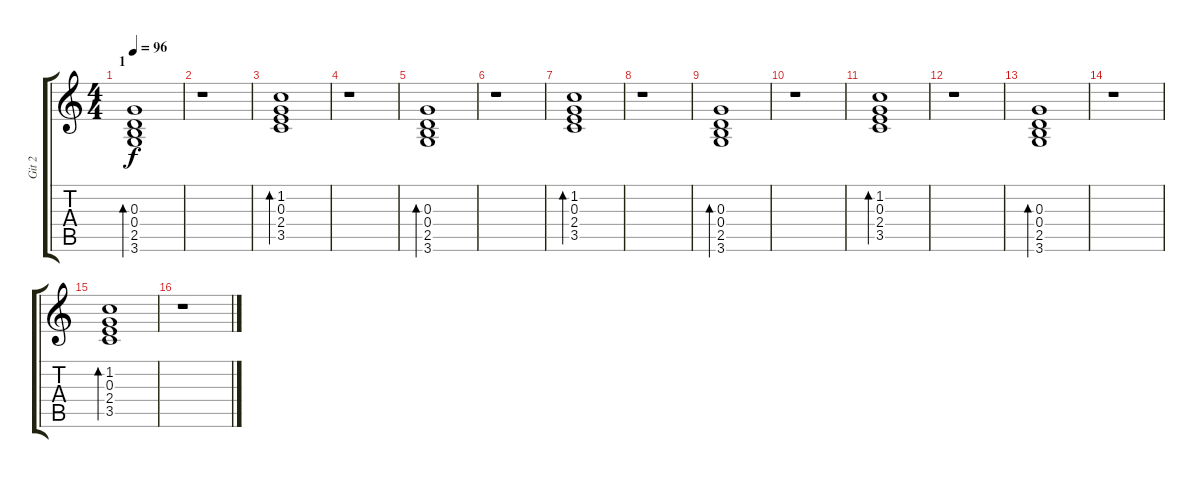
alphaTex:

\track ("Git 2" "Git 2") {instrument electricguitarclean}
\staff {score tabs}
\tuning (E4 B3 G3 D3 A2 E2) {hide}
\ts (4 4)
\section ("" "1")
\tempo 96
\clef g2
\ks c
(0.3 0.4 2.5 3.6).1{bd 60 dy f} |
r.1 |
(1.2 0.3 2.4 3.5).1{bd 60} |
r.1 |
(0.3 0.4 2.5 3.6).1{bd 60} |
r.1 |
(1.2 0.3 2.4 3.5).1{bd 60} |
r.1 |
(0.3 0.4 2.5 3.6).1{bd 60} |
r.1 |
(1.2 0.3 2.4 3.5).1{bd 60} |
r.1 |
(0.3 0.4 2.5 3.6).1{bd 60} |
r.1 |
(1.2 0.3 2.4 3.5).1{bd 60} |
r.1
